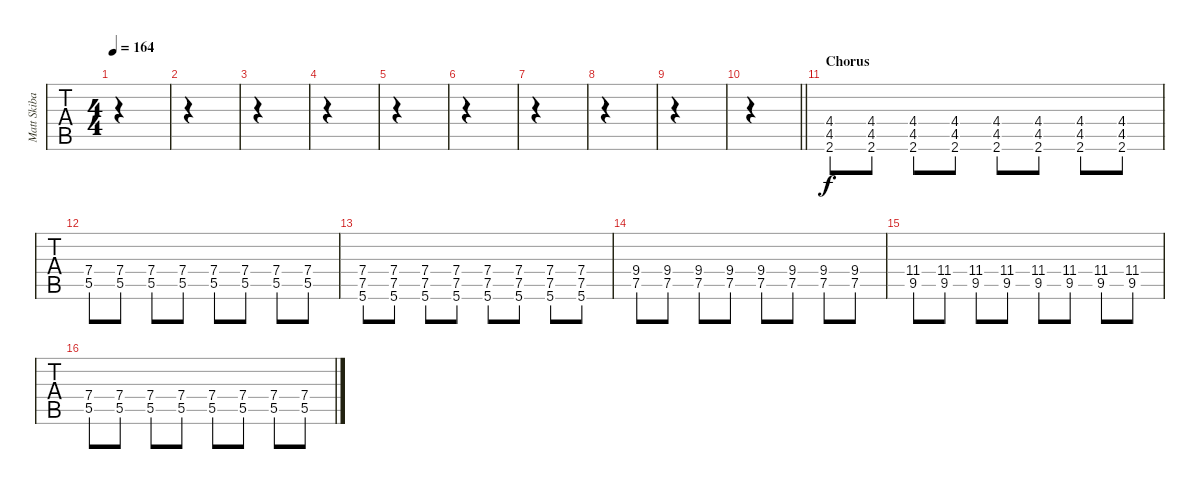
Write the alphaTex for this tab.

\track ("Matt Skiba - Guitar Two" "Matt Skiba") {instrument distortionguitar}
\staff {tabs}
\tuning (E4 B3 G3 D3 A2 E2) {hide}
\ts (4 4)
\tempo 164
\clef g2
\ks c
|
|
|
|
|
|
|
|
|
\barLineRight lightlight
|
\section ("" "Chorus")
(4.4 4.5 2.6).8 (4.4 4.5 2.6).8 (4.4 4.5 2.6).8 (4.4 4.5 2.6).8 (4.4 4.5 2.6).8 (4.4 4.5 2.6).8 (4.4 4.5 2.6).8 (4.4 4.5 2.6).8 |
(7.4 5.5).8 (7.4 5.5).8 (7.4 5.5).8 (7.4 5.5).8 (7.4 5.5).8 (7.4 5.5).8 (7.4 5.5).8 (7.4 5.5).8 |
(7.4 7.5 5.6).8 (7.4 7.5 5.6).8 (7.4 7.5 5.6).8 (7.4 7.5 5.6).8 (7.4 7.5 5.6).8 (7.4 7.5 5.6).8 (7.4 7.5 5.6).8 (7.4 7.5 5.6).8 |
(9.4 7.5).8 (9.4 7.5).8 (9.4 7.5).8 (9.4 7.5).8 (9.4 7.5).8 (9.4 7.5).8 (9.4 7.5).8 (9.4 7.5).8 |
(11.4 9.5).8 (11.4 9.5).8 (11.4 9.5).8 (11.4 9.5).8 (11.4 9.5).8 (11.4 9.5).8 (11.4 9.5).8 (11.4 9.5).8 |
(7.4 5.5).8 (7.4 5.5).8 (7.4 5.5).8 (7.4 5.5).8 (7.4 5.5).8 (7.4 5.5).8 (7.4 5.5).8 (7.4 5.5).8
